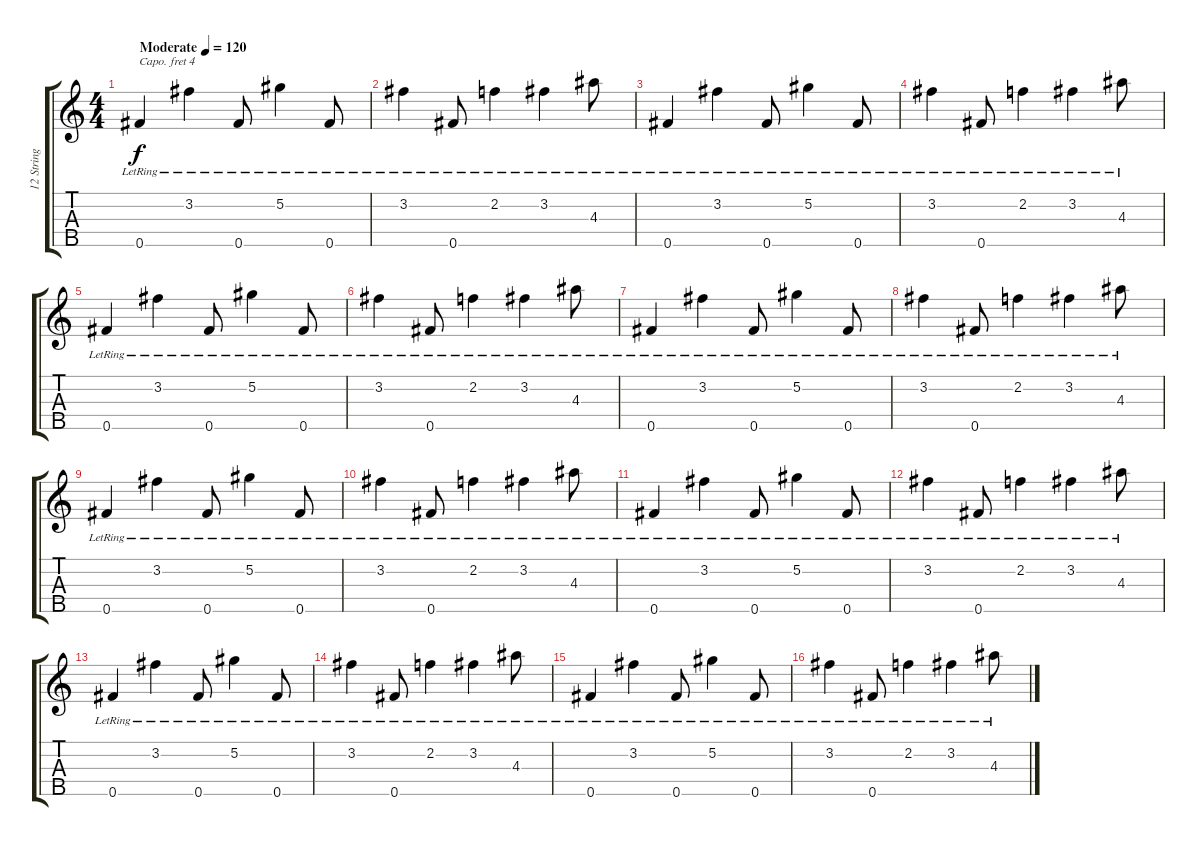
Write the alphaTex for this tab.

\track ("12 String (upper)" "12 String ") {instrument acousticguitarsteel}
\staff {score tabs}
\capo 4
\tuning (E4 B3 D4 A3 D3) {hide}
\ts (4 4)
\tempo (120 "Moderate")
\clef g2
\ks c
0.5{lr}.4{dy f instrument acousticguitarsteel} 3.2{lr}.4 0.5{lr}.8 5.2{lr}.4 0.5{lr}.8 |
3.2{lr}.4 0.5{lr}.8 2.2{lr}.4 3.2{lr}.4 4.3{lr}.8 |
0.5{lr}.4 3.2{lr}.4 0.5{lr}.8 5.2{lr}.4 0.5{lr}.8 |
3.2{lr}.4 0.5{lr}.8 2.2{lr}.4 3.2{lr}.4 4.3{lr}.8 |
0.5{lr}.4 3.2{lr}.4 0.5{lr}.8 5.2{lr}.4 0.5{lr}.8 |
3.2{lr}.4 0.5{lr}.8 2.2{lr}.4 3.2{lr}.4 4.3{lr}.8 |
0.5{lr}.4 3.2{lr}.4 0.5{lr}.8 5.2{lr}.4 0.5{lr}.8 |
3.2{lr}.4 0.5{lr}.8 2.2{lr}.4 3.2{lr}.4 4.3{lr}.8 |
0.5{lr}.4 3.2{lr}.4 0.5{lr}.8 5.2{lr}.4 0.5{lr}.8 |
3.2{lr}.4 0.5{lr}.8 2.2{lr}.4 3.2{lr}.4 4.3{lr}.8 |
0.5{lr}.4 3.2{lr}.4 0.5{lr}.8 5.2{lr}.4 0.5{lr}.8 |
3.2{lr}.4 0.5{lr}.8 2.2{lr}.4 3.2{lr}.4 4.3{lr}.8 |
0.5{lr}.4 3.2{lr}.4 0.5{lr}.8 5.2{lr}.4 0.5{lr}.8 |
3.2{lr}.4 0.5{lr}.8 2.2{lr}.4 3.2{lr}.4 4.3{lr}.8 |
0.5{lr}.4 3.2{lr}.4 0.5{lr}.8 5.2{lr}.4 0.5{lr}.8 |
3.2{lr}.4 0.5{lr}.8 2.2{lr}.4 3.2{lr}.4 4.3{lr}.8
